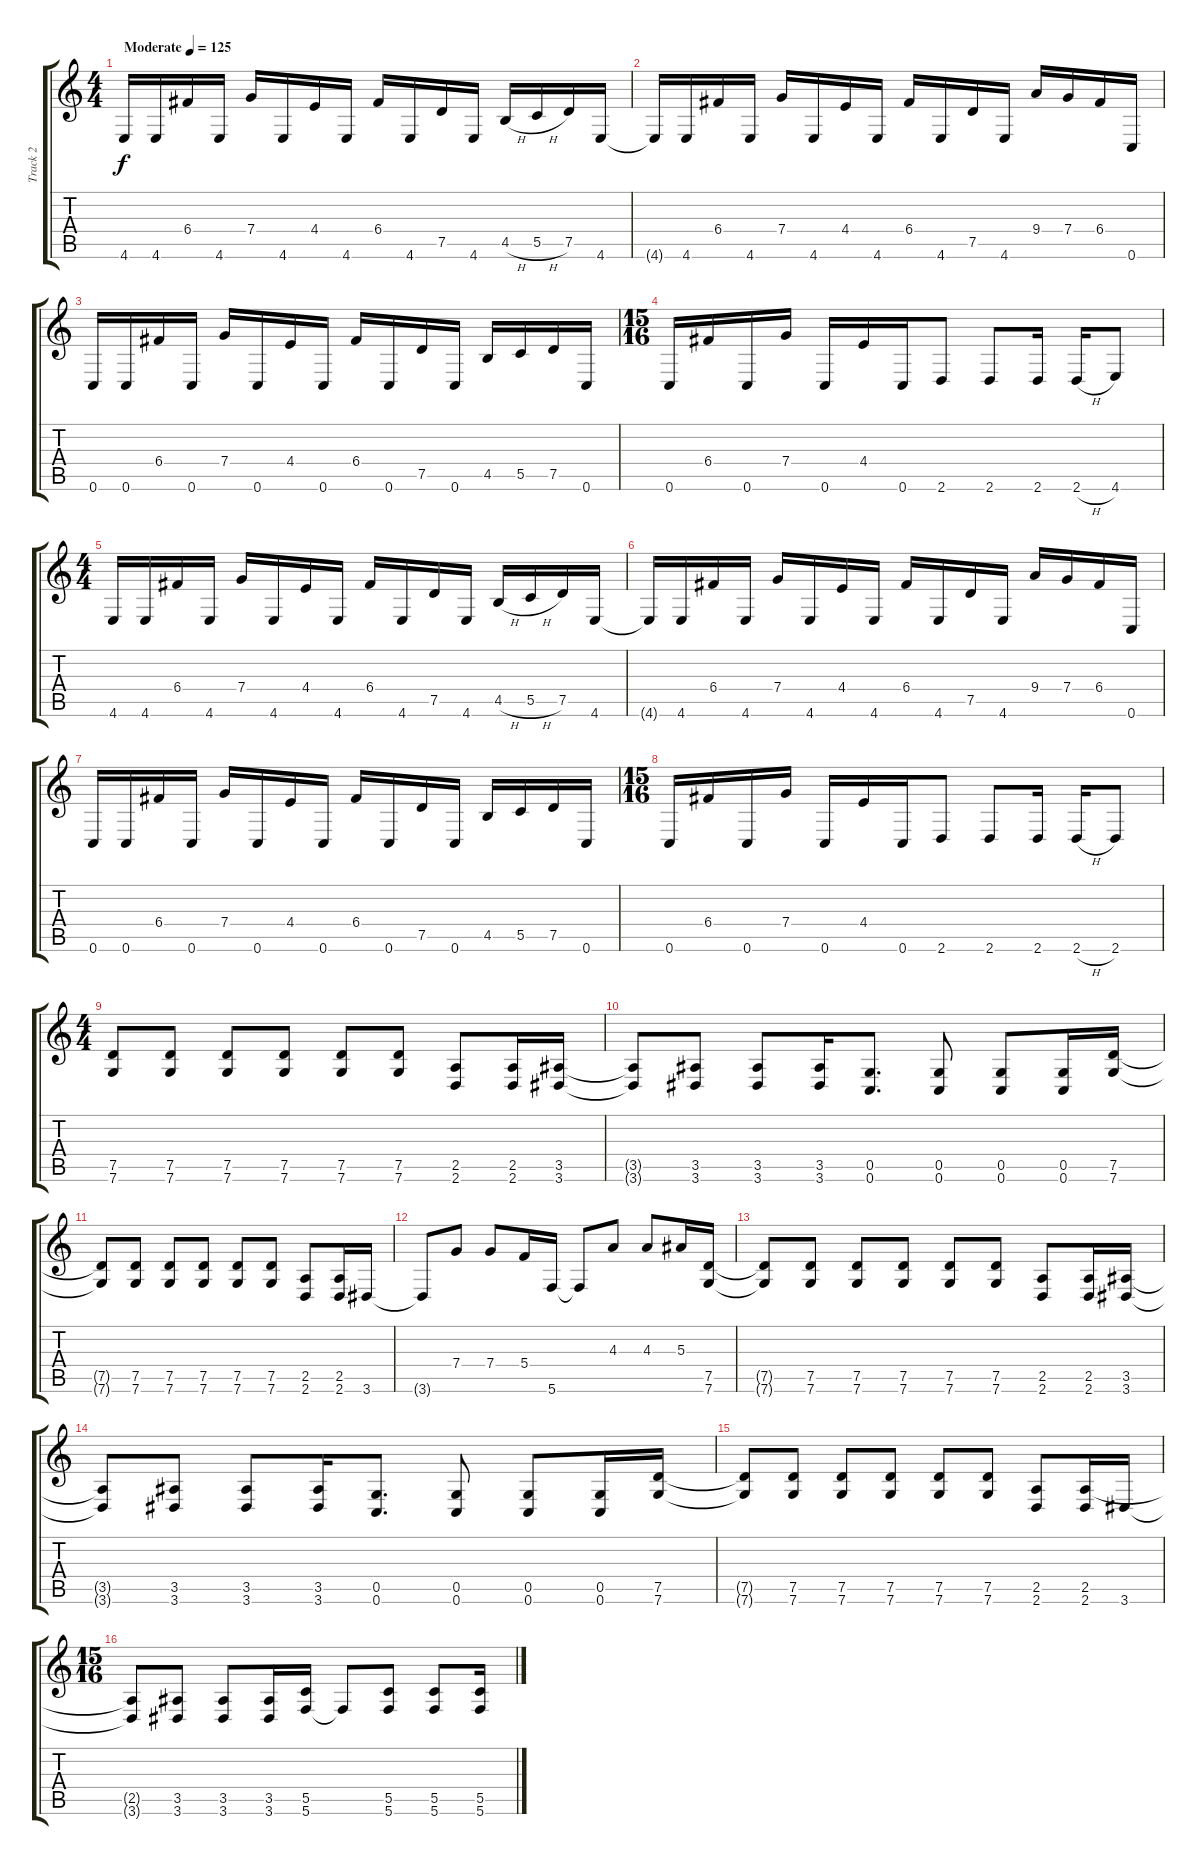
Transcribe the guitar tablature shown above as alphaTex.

\track ("Track 2" "Track 2") {instrument distortionguitar}
\staff {score tabs}
\tuning (D4 A3 F3 C3 G2 C2) {hide}
\ts (4 4)
\tempo (125 "Moderate")
\clef g2
\ks c
4.6.16{dy f instrument distortionguitar} 4.6.16 6.4.16 4.6.16 7.4.16 4.6.16 4.4.16 4.6.16 6.4.16 4.6.16 7.5.16 4.6.16 4.5{h}.16 5.5{h}.16 7.5.16 4.6.16 |
4.6{t}.16 4.6.16 6.4.16 4.6.16 7.4.16 4.6.16 4.4.16 4.6.16 6.4.16 4.6.16 7.5.16 4.6.16 9.4.16 7.4.16 6.4.16 0.6.16 |
0.6.16 0.6.16 6.4.16 0.6.16 7.4.16 0.6.16 4.4.16 0.6.16 6.4.16 0.6.16 7.5.16 0.6.16 4.5.16 5.5.16 7.5.16 0.6.16 |
\ts (15 16)
0.6.16 6.4.16 0.6.16 7.4.16 0.6.16 4.4.16 0.6.16 2.6.8 2.6.8 2.6.16 2.6{h}.16 4.6.8 |
\ts (4 4)
4.6.16 4.6.16 6.4.16 4.6.16 7.4.16 4.6.16 4.4.16 4.6.16 6.4.16 4.6.16 7.5.16 4.6.16 4.5{h}.16 5.5{h}.16 7.5.16 4.6.16 |
4.6{t}.16 4.6.16 6.4.16 4.6.16 7.4.16 4.6.16 4.4.16 4.6.16 6.4.16 4.6.16 7.5.16 4.6.16 9.4.16 7.4.16 6.4.16 0.6.16 |
0.6.16 0.6.16 6.4.16 0.6.16 7.4.16 0.6.16 4.4.16 0.6.16 6.4.16 0.6.16 7.5.16 0.6.16 4.5.16 5.5.16 7.5.16 0.6.16 |
\ts (15 16)
0.6.16 6.4.16 0.6.16 7.4.16 0.6.16 4.4.16 0.6.16 2.6.8 2.6.8 2.6.16 2.6{h}.16 2.6.8 |
\ts (4 4)
(7.5 7.6).8 (7.5 7.6).8 (7.5 7.6).8 (7.5 7.6).8 (7.5 7.6).8 (7.5 7.6).8 (2.5 2.6).8 (2.5 2.6).16 (3.5 3.6).16 |
(3.5{t} 3.6{t}).8 (3.5 3.6).8 (3.5 3.6).8 (3.5 3.6).16 (0.5 0.6).8{d} (0.5 0.6).8 (0.5 0.6).8 (0.5 0.6).16 (7.5 7.6).16 |
(7.5{t} 7.6{t}).8 (7.5 7.6).8 (7.5 7.6).8 (7.5 7.6).8 (7.5 7.6).8 (7.5 7.6).8 (2.5 2.6).8 (2.5 2.6).16 3.6.16 |
3.6{t}.8 7.4.8 7.4.8 5.4.16 5.6.16 5.6{t}.8 4.3.8 4.3.8 5.3.16 (7.5 7.6).16 |
(7.5{t} 7.6{t}).8 (7.5 7.6).8 (7.5 7.6).8 (7.5 7.6).8 (7.5 7.6).8 (7.5 7.6).8 (2.5 2.6).8 (2.5 2.6).16 (3.5 3.6).16 |
(3.5{t} 3.6{t}).8 (3.5 3.6).8 (3.5 3.6).8 (3.5 3.6).16 (0.5 0.6).8{d} (0.5 0.6).8 (0.5 0.6).8 (0.5 0.6).16 (7.5 7.6).16 |
(7.5{t} 7.6{t}).8 (7.5 7.6).8 (7.5 7.6).8 (7.5 7.6).8 (7.5 7.6).8 (7.5 7.6).8 (2.5 2.6).8 (2.5 2.6).16 3.6.16 |
\ts (15 16)
(2.5{t} 3.6{t}).8 (3.5 3.6).8 (3.5 3.6).8 (3.5 3.6).16 (5.5 5.6).16 5.6{t}.8 (5.5 5.6).8 (5.5 5.6).8 (5.5 5.6).16
